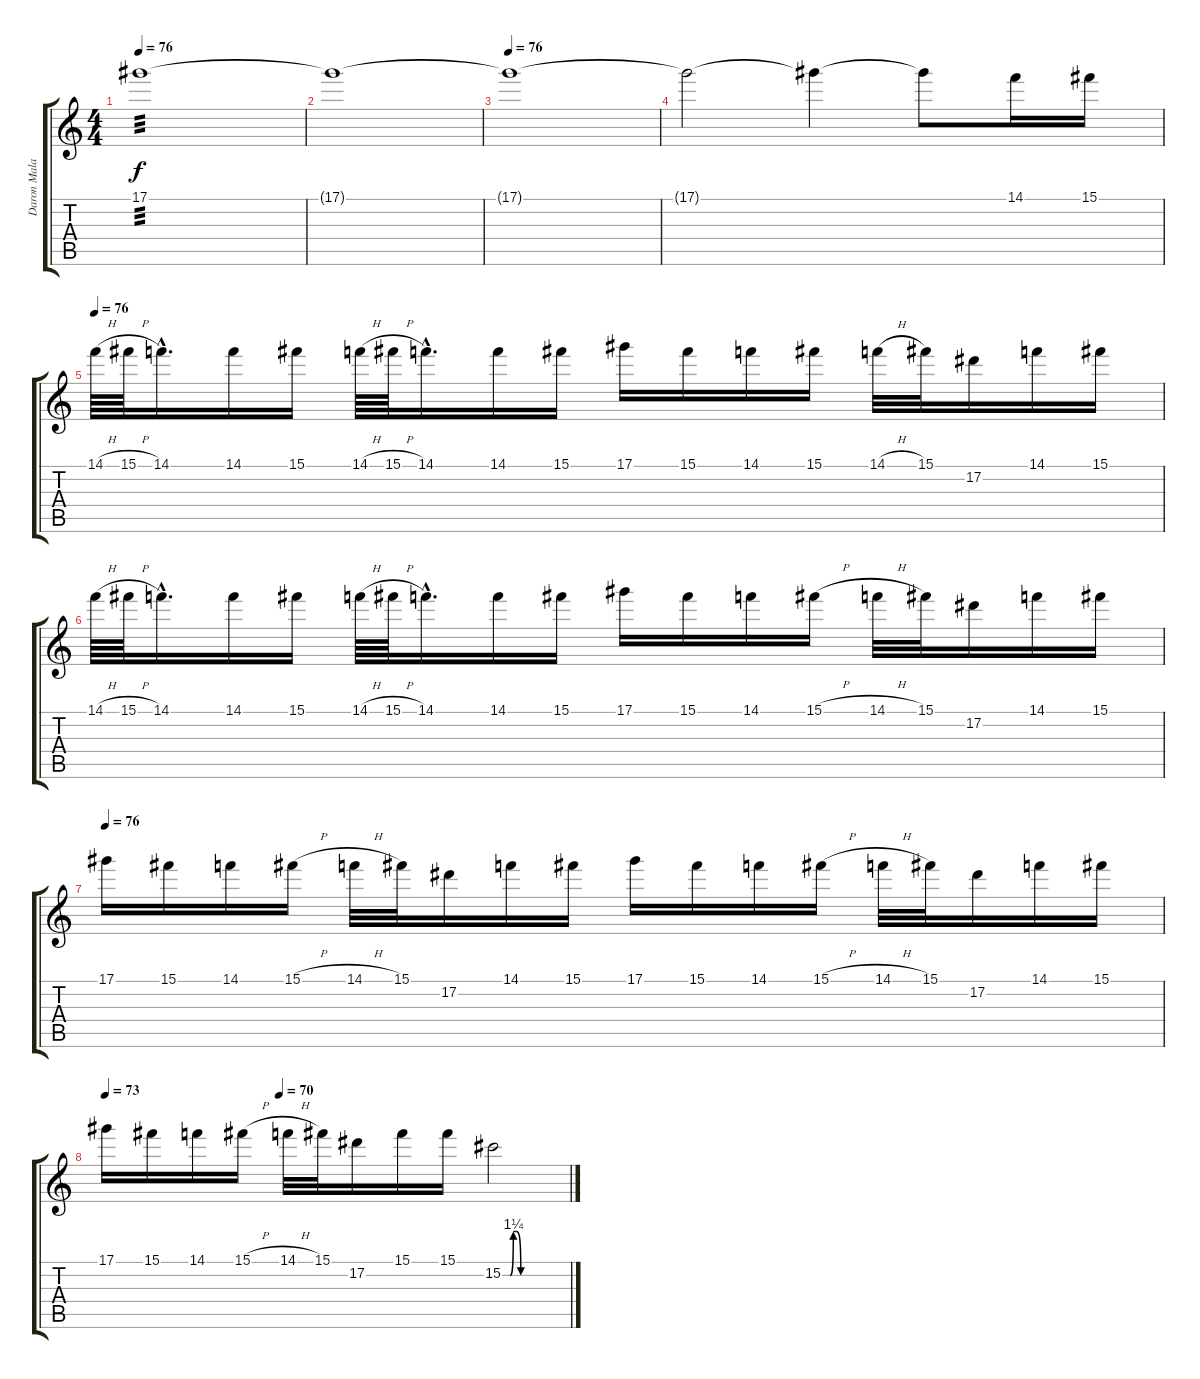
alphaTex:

\track ("Daron Malakian" "Daron Mala") {instrument distortionguitar}
\staff {score tabs}
\tuning (Eb4 Bb3 Gb3 Db3 Ab2 Db2) {hide}
\ts (4 4)
\tempo 76
\clef g2
\ks c
17.1.1{tp 3 dy f} |
17.1{t}.1 |
\tempo 76
17.1{t}.1 |
17.1{t}.2 17.1{t}.4 17.1{t}.8 14.1.16 15.1.16 |
\tempo 76
14.1{h}.64 15.1{h}.64 14.1{hac}.16{d} 14.1.16 15.1.16 14.1{h}.64 15.1{h}.64 14.1{hac}.16{d} 14.1.16 15.1.16 17.1.16 15.1.16 14.1.16 15.1.16 14.1{h}.32 15.1.32 17.2.16 14.1.16 15.1.16 |
14.1{h}.64 15.1{h}.64 14.1{hac}.16{d} 14.1.16 15.1.16 14.1{h}.64 15.1{h}.64 14.1{hac}.16{d} 14.1.16 15.1.16 17.1.16 15.1.16 14.1.16 15.1{h}.16 14.1{h}.32 15.1.32 17.2.16 14.1.16 15.1.16 |
\tempo 76
17.1.16 15.1.16 14.1.16 15.1{h}.16 14.1{h}.32 15.1.32 17.2.16 14.1.16 15.1.16 17.1.16 15.1.16 14.1.16 15.1{h}.16 14.1{h}.32 15.1.32 17.2.16 14.1.16 15.1.16 |
\tempo 73
\tempo (70 0.375)
17.1.16 15.1.16 14.1.16 15.1{h}.16 14.1{h}.32 15.1.32 17.2.16 15.1.16 15.1.16 15.2{be (custom 0 0 7 0 10 5 13 5 17 0 20 0 30 0 45 0 60 0)}.2
